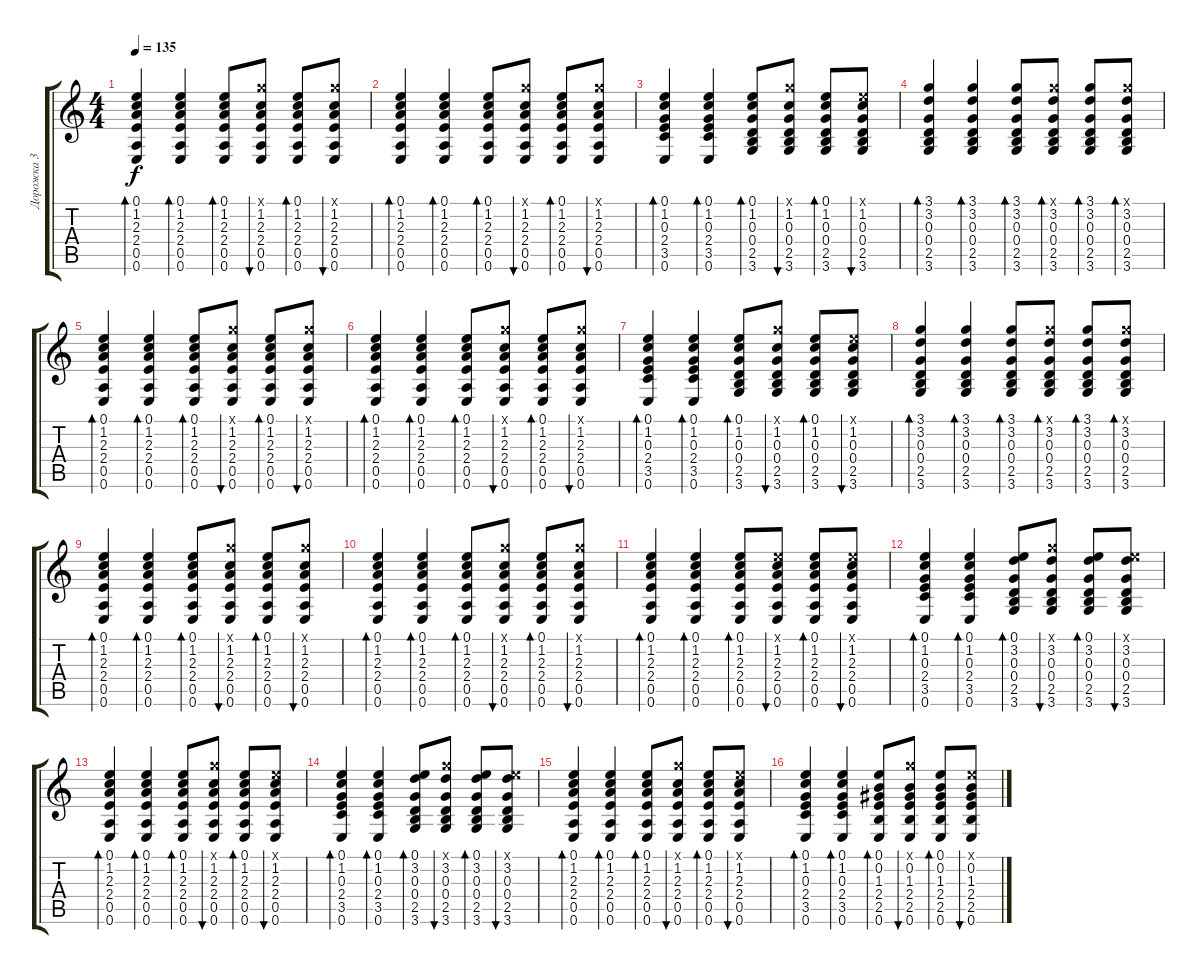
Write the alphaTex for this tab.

\track ("Дорожка 3" "Дорожка 3") {instrument acousticguitarsteel}
\staff {score tabs}
\tuning (E4 B3 G3 D3 A2 E2) {hide}
\ts (4 4)
\tempo 135
\clef g2
\ks c
(0.1 1.2 2.3 2.4 0.5 0.6).4{bd 30 dy f} (0.1 1.2 2.3 2.4 0.5 0.6).4{bd 30} (0.1 1.2 2.3 2.4 0.5 0.6).8{bd 30} (3.1{x} 1.2 2.3 2.4 0.5 0.6).8{bu 30} (0.1 1.2 2.3 2.4 0.5 0.6).8{bd 30} (3.1{x} 1.2 2.3 2.4 0.5 0.6).8{bu 30} |
(0.1 1.2 2.3 2.4 0.5 0.6).4{bd 30} (0.1 1.2 2.3 2.4 0.5 0.6).4{bd 30} (0.1 1.2 2.3 2.4 0.5 0.6).8{bd 30} (3.1{x} 1.2 2.3 2.4 0.5 0.6).8{bu 30} (0.1 1.2 2.3 2.4 0.5 0.6).8{bd 30} (3.1{x} 1.2 2.3 2.4 0.5 0.6).8{bu 30} |
(0.1 1.2 0.3 2.4 3.5 0.6).4{bd 30} (0.1 1.2 0.3 2.4 3.5 0.6).4{bd 30} (0.1 1.2 0.3 0.4 2.5 3.6).8{bd 30} (3.1{x} 1.2 0.3 0.4 2.5 3.6).8{bu 30} (0.1 1.2 0.3 0.4 2.5 3.6).8{bd 30} (0.1{x} 1.2 0.3 0.4 2.5 3.6).8{bu 30} |
(3.1 3.2 0.3 0.4 2.5 3.6).4{bd 30} (3.1 3.2 0.3 0.4 2.5 3.6).4{bd 30} (3.1 3.2 0.3 0.4 2.5 3.6).8{bd 30} (3.1{x} 3.2 0.3 0.4 2.5 3.6).8{bd 30} (3.1 3.2 0.3 0.4 2.5 3.6).8{bd 30} (3.1{x} 3.2 0.3 0.4 2.5 3.6).8{bd 30} |
(0.1 1.2 2.3 2.4 0.5 0.6).4{bd 30} (0.1 1.2 2.3 2.4 0.5 0.6).4{bd 30} (0.1 1.2 2.3 2.4 0.5 0.6).8{bd 30} (3.1{x} 1.2 2.3 2.4 0.5 0.6).8{bu 30} (0.1 1.2 2.3 2.4 0.5 0.6).8{bd 30} (3.1{x} 1.2 2.3 2.4 0.5 0.6).8{bu 30} |
(0.1 1.2 2.3 2.4 0.5 0.6).4{bd 30} (0.1 1.2 2.3 2.4 0.5 0.6).4{bd 30} (0.1 1.2 2.3 2.4 0.5 0.6).8{bd 30} (3.1{x} 1.2 2.3 2.4 0.5 0.6).8{bu 30} (0.1 1.2 2.3 2.4 0.5 0.6).8{bd 30} (3.1{x} 1.2 2.3 2.4 0.5 0.6).8{bu 30} |
(0.1 1.2 0.3 2.4 3.5 0.6).4{bd 30} (0.1 1.2 0.3 2.4 3.5 0.6).4{bd 30} (0.1 1.2 0.3 0.4 2.5 3.6).8{bd 30} (3.1{x} 1.2 0.3 0.4 2.5 3.6).8{bu 30} (0.1 1.2 0.3 0.4 2.5 3.6).8{bd 30} (0.1{x} 1.2 0.3 0.4 2.5 3.6).8{bu 30} |
(3.1 3.2 0.3 0.4 2.5 3.6).4{bd 30} (3.1 3.2 0.3 0.4 2.5 3.6).4{bd 30} (3.1 3.2 0.3 0.4 2.5 3.6).8{bd 30} (3.1{x} 3.2 0.3 0.4 2.5 3.6).8{bd 30} (3.1 3.2 0.3 0.4 2.5 3.6).8{bd 30} (3.1{x} 3.2 0.3 0.4 2.5 3.6).8{bd 30} |
(0.1 1.2 2.3 2.4 0.5 0.6).4{bd 30} (0.1 1.2 2.3 2.4 0.5 0.6).4{bd 30} (0.1 1.2 2.3 2.4 0.5 0.6).8{bd 30} (3.1{x} 1.2 2.3 2.4 0.5 0.6).8{bu 30} (0.1 1.2 2.3 2.4 0.5 0.6).8{bd 30} (3.1{x} 1.2 2.3 2.4 0.5 0.6).8{bu 30} |
(0.1 1.2 2.3 2.4 0.5 0.6).4{bd 30} (0.1 1.2 2.3 2.4 0.5 0.6).4{bd 30} (0.1 1.2 2.3 2.4 0.5 0.6).8{bd 30} (3.1{x} 1.2 2.3 2.4 0.5 0.6).8{bu 30} (0.1 1.2 2.3 2.4 0.5 0.6).8{bd 30} (3.1{x} 1.2 2.3 2.4 0.5 0.6).8{bu 30} |
(0.1 1.2 2.3 2.4 0.5 0.6).4{bd 30} (0.1 1.2 2.3 2.4 0.5 0.6).4{bd 30} (0.1 1.2 2.3 2.4 0.5 0.6).8{bd 30} (0.1{x} 1.2 2.3 2.4 0.5 0.6).8{bu 30} (0.1 1.2 2.3 2.4 0.5 0.6).8{bd 30} (0.1{x} 1.2 2.3 2.4 0.5 0.6).8{bu 30} |
(0.1 1.2 0.3 2.4 3.5 0.6).4{bd 30} (0.1 1.2 0.3 2.4 3.5 0.6).4{bd 30} (0.1 3.2 0.3 0.4 2.5 3.6).8{bd 30} (3.1{x} 3.2 0.3 0.4 2.5 3.6).8{bu 30} (0.1 3.2 0.3 0.4 2.5 3.6).8{bd 30} (0.1{x} 3.2 0.3 0.4 2.5 3.6).8{bu 30} |
(0.1 1.2 2.3 2.4 0.5 0.6).4{bd 30} (0.1 1.2 2.3 2.4 0.5 0.6).4{bd 30} (0.1 1.2 2.3 2.4 0.5 0.6).8{bd 30} (3.1{x} 1.2 2.3 2.4 0.5 0.6).8{bu 30} (0.1 1.2 2.3 2.4 0.5 0.6).8{bd 30} (0.1{x} 1.2 2.3 2.4 0.5 0.6).8{bu 30} |
(0.1 1.2 0.3 2.4 3.5 0.6).4{bd 30} (0.1 1.2 0.3 2.4 3.5 0.6).4{bd 30} (0.1 3.2 0.3 0.4 2.5 3.6).8{bd 30} (3.1{x} 3.2 0.3 0.4 2.5 3.6).8{bu 30} (0.1 3.2 0.3 0.4 2.5 3.6).8{bd 30} (0.1{x} 3.2 0.3 0.4 2.5 3.6).8{bu 30} |
(0.1 1.2 2.3 2.4 0.5 0.6).4{bd 30} (0.1 1.2 2.3 2.4 0.5 0.6).4{bd 30} (0.1 1.2 2.3 2.4 0.5 0.6).8{bd 30} (3.1{x} 1.2 2.3 2.4 0.5 0.6).8{bu 30} (0.1 1.2 2.3 2.4 0.5 0.6).8{bd 30} (0.1{x} 1.2 2.3 2.4 0.5 0.6).8{bu 30} |
(0.1 1.2 0.3 2.4 3.5 0.6).4{bd 30} (0.1 1.2 0.3 2.4 3.5 0.6).4{bd 30} (0.1 0.2 1.3 2.4 2.5 0.6).8{bd 30} (3.1{x} 0.2 1.3 2.4 2.5 0.6).8{bu 30} (0.1 0.2 1.3 2.4 2.5 0.6).8{bd 30} (0.1{x} 0.2 1.3 2.4 2.5 0.6).8{bu 30}
